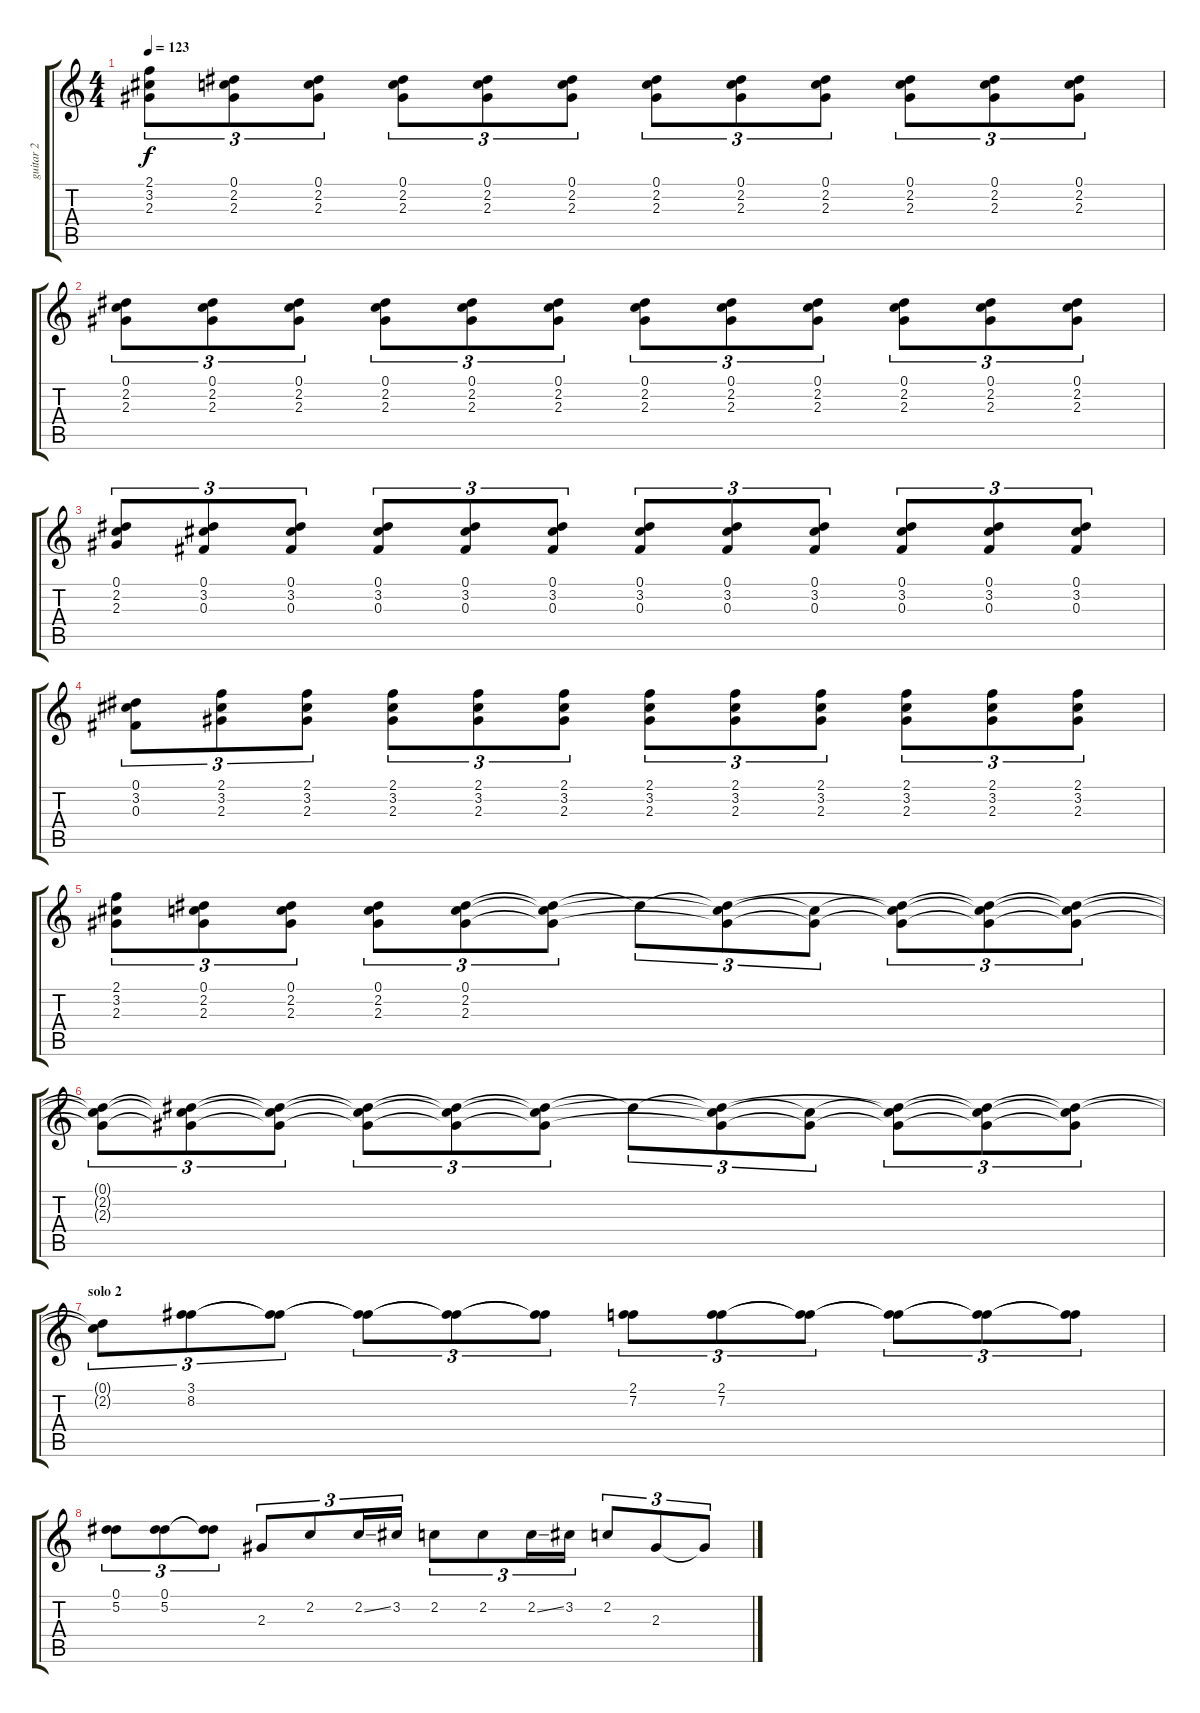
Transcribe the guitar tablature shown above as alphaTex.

\track ("guitar 2" "guitar 2") {instrument overdrivenguitar}
\staff {score tabs}
\tuning (Eb4 Bb3 Gb3 Db3 Ab2 Eb2) {hide}
\ts (4 4)
\tempo 123
\clef g2
\ks c
(2.1 3.2 2.3).8{tu (3 2) txt "" dy f} (0.1 2.2 2.3).8{tu (3 2) txt ""} (0.1 2.2 2.3).8{tu (3 2) txt ""} (0.1 2.2 2.3).8{tu (3 2) txt ""} (0.1 2.2 2.3).8{tu (3 2) txt ""} (0.1 2.2 2.3).8{tu (3 2) txt ""} (0.1 2.2 2.3).8{tu (3 2) txt ""} (0.1 2.2 2.3).8{tu (3 2) txt ""} (0.1 2.2 2.3).8{tu (3 2) txt ""} (0.1 2.2 2.3).8{tu (3 2) txt ""} (0.1 2.2 2.3).8{tu (3 2) txt ""} (0.1 2.2 2.3).8{tu (3 2) txt ""} |
(0.1 2.2 2.3).8{tu (3 2) txt ""} (0.1 2.2 2.3).8{tu (3 2) txt ""} (0.1 2.2 2.3).8{tu (3 2) txt ""} (0.1 2.2 2.3).8{tu (3 2) txt ""} (0.1 2.2 2.3).8{tu (3 2) txt ""} (0.1 2.2 2.3).8{tu (3 2) txt ""} (0.1 2.2 2.3).8{tu (3 2) txt ""} (0.1 2.2 2.3).8{tu (3 2) txt ""} (0.1 2.2 2.3).8{tu (3 2) txt ""} (0.1 2.2 2.3).8{tu (3 2) txt ""} (0.1 2.2 2.3).8{tu (3 2) txt ""} (0.1 2.2 2.3).8{tu (3 2) txt ""} |
(0.1 2.2 2.3).8{tu (3 2) txt ""} (0.1 3.2 0.3).8{tu (3 2) txt ""} (0.1 3.2 0.3).8{tu (3 2) txt ""} (0.1 3.2 0.3).8{tu (3 2) txt ""} (0.1 3.2 0.3).8{tu (3 2) txt ""} (0.1 3.2 0.3).8{tu (3 2) txt ""} (0.1 3.2 0.3).8{tu (3 2) txt ""} (0.1 3.2 0.3).8{tu (3 2) txt ""} (0.1 3.2 0.3).8{tu (3 2) txt ""} (0.1 3.2 0.3).8{tu (3 2) txt ""} (0.1 3.2 0.3).8{tu (3 2) txt ""} (0.1 3.2 0.3).8{tu (3 2) txt ""} |
(0.1 3.2 0.3).8{tu (3 2) txt ""} (2.1 3.2 2.3).8{tu (3 2) txt ""} (2.1 3.2 2.3).8{tu (3 2) txt ""} (2.1 3.2 2.3).8{tu (3 2) txt ""} (2.1 3.2 2.3).8{tu (3 2) txt ""} (2.1 3.2 2.3).8{tu (3 2) txt ""} (2.1 3.2 2.3).8{tu (3 2) txt ""} (2.1 3.2 2.3).8{tu (3 2) txt ""} (2.1 3.2 2.3).8{tu (3 2) txt ""} (2.1 3.2 2.3).8{tu (3 2) txt ""} (2.1 3.2 2.3).8{tu (3 2) txt ""} (2.1 3.2 2.3).8{tu (3 2) txt ""} |
(2.1 3.2 2.3).8{tu (3 2) txt ""} (0.1 2.2 2.3).8{tu (3 2) txt ""} (0.1 2.2 2.3).8{tu (3 2) txt ""} (0.1 2.2 2.3).8{tu (3 2) txt ""} (0.1 2.2 2.3).8{tu (3 2) txt ""} (0.1{t} 2.2{t} 2.3{t}).8{tu (3 2) txt ""} 0.1{t}.8{tu (3 2) txt ""} (0.1{t} 2.2{t} 2.3{t}).8{tu (3 2) txt ""} (2.2{t} 2.3{t}).8{tu (3 2) txt ""} (0.1{t} 2.2{t} 2.3{t}).8{tu (3 2) txt ""} (0.1{t} 2.2{t} 2.3{t}).8{tu (3 2) txt ""} (0.1{t} 2.2{t} 2.3{t}).8{tu (3 2) txt ""} |
(0.1{t} 2.2{t} 2.3{t}).8{tu (3 2) txt ""} (0.1{t} 2.2{t} 2.3{t}).8{tu (3 2) txt ""} (0.1{t} 2.2{t} 2.3{t}).8{tu (3 2) txt ""} (0.1{t} 2.2{t} 2.3{t}).8{tu (3 2) txt ""} (0.1{t} 2.2{t} 2.3{t}).8{tu (3 2) txt ""} (0.1{t} 2.2{t} 2.3{t}).8{tu (3 2) txt ""} 0.1{t}.8{tu (3 2) txt ""} (0.1{t} 2.2{t} 2.3{t}).8{tu (3 2) txt ""} (2.2{t} 2.3{t}).8{tu (3 2) txt ""} (0.1{t} 2.2{t} 2.3{t}).8{tu (3 2) txt ""} (0.1{t} 2.2{t} 2.3{t}).8{tu (3 2) txt ""} (0.1{t} 2.2{t} 2.3{t}).8{tu (3 2) txt ""} |
\section ("" "solo 2")
(0.1{t} 2.2{t}).8{tu (3 2) txt ""} (3.1 8.2).8{tu (3 2) txt ""} (3.1{t} 8.2{t}).8{tu (3 2) txt ""} (3.1{t} 8.2{t}).8{tu (3 2) txt ""} (3.1{t} 8.2{t}).8{tu (3 2) txt ""} (3.1{t} 8.2{t}).8{tu (3 2) txt ""} (2.1 7.2).8{tu (3 2) txt ""} (2.1 7.2).8{tu (3 2) txt ""} (2.1{t} 7.2{t}).8{tu (3 2) txt ""} (2.1{t} 7.2{t}).8{tu (3 2) txt ""} (2.1{t} 7.2{t}).8{tu (3 2) txt ""} (2.1{t} 7.2{t}).8{tu (3 2) txt ""} |
(0.1 5.2).8{tu (3 2) txt ""} (0.1 5.2).8{tu (3 2) txt ""} (0.1{t} 5.2{t}).8{tu (3 2) txt ""} 2.3.8{tu (3 2) txt ""} 2.2.8{tu (3 2) txt ""} 2.2{ss}.16{tu (3 2) txt ""} 3.2.16{tu (3 2) txt ""} 2.2.8{tu (3 2) txt ""} 2.2.8{tu (3 2) txt ""} 2.2{ss}.16{tu (3 2) txt ""} 3.2.16{tu (3 2) txt ""} 2.2.8{tu (3 2) txt ""} 2.3.8{tu (3 2) txt ""} 2.3{t}.8{tu (3 2) txt ""}
